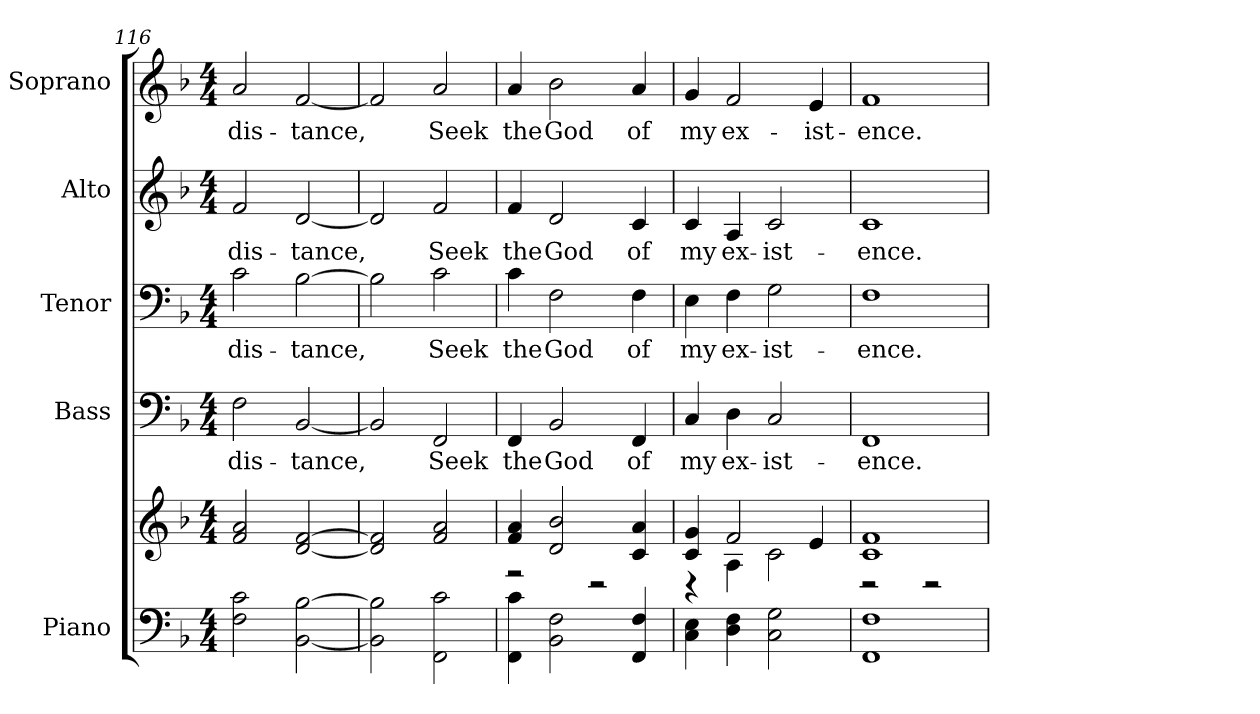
**kern	**kern	**kern	**text	**kern	**text	**kern	**text	**kern	**text
*part5	*part5	*part4	*part4	*part3	*part3	*part2	*part2	*part1	*part1
*staff6	*staff5	*staff4	*staff4	*staff3	*staff3	*staff2	*staff2	*staff1	*staff1
*I"Piano	*	*I"Bass	*	*I"Tenor	*	*I"Alto	*	*I"Soprano	*
*I'Pno.	*	*I'B.	*	*I'T.	*	*I'A.	*	*I'S.	*
*clefF4	*clefG2	*clefF4	*	*clefF4	*	*clefG2	*	*clefG2	*
*k[b-]	*k[b-]	*k[b-]	*	*k[b-]	*	*k[b-]	*	*k[b-]	*
*F:	*F:	*F:	*	*F:	*	*F:	*	*F:	*
*M4/4	*M4/4	*M4/4	*	*M4/4	*	*M4/4	*	*M4/4	*
=116	=116	=116	=116	=116	=116	=116	=116	=116	=116
!	!	!	!LO:LY:b:color=#000000	!	!	!	!	!	!
!	!	!	!	!	!LO:LY:b:color=#000000	!	!	!	!
!	!	!	!	!	!	!	!LO:LY:b:color=#000000	!	!
!	!	!	!	!	!	!	!	!	!LO:LY:b:color=#000000
2Fi\ 2ci	2fi/ 2ai	2Fi\	dis-	2ci\	dis-	2fi/	dis-	2ai/	dis-
!	!	!	!LO:LY:b:color=#000000	!	!	!	!	!	!
!	!	!	!	!	!LO:LY:b:color=#000000	!	!	!	!
!	!	!	!	!	!	!	!LO:LY:b:color=#000000	!	!
!	!	!	!	!	!	!	!	!	!LO:LY:b:color=#000000
[<2BB-i\ [>2B-i	[<2di/ [>2fi	[<2BB-i/	-tance,	[>2B-i\	-tance,	[<2di/	-tance,	[<2fi/	-tance,
!!LO:PB:g=z
=117	=117	=117	=117	=117	=117	=117	=117	=117	=117
2BB-i\] 2B-i]	2di/] 2fi]	2BB-i/]	.	2B-i\]	.	2di/]	.	2fi/]	.
!	!	!	!LO:LY:b:color=#000000	!	!	!	!	!	!
!	!	!	!	!	!LO:LY:b:color=#000000	!	!	!	!
!	!	!	!	!	!	!	!LO:LY:b:color=#000000	!	!
!	!	!	!	!	!	!	!	!	!LO:LY:b:color=#000000
2FFi\ 2ci	2fi/ 2ai	2FFi/	Seek	2ci\	Seek	2fi/	Seek	2ai/	Seek
=118	=118	=118	=118	=118	=118	=118	=118	=118	=118
*	*^	*	*	*	*	*	*	*	*
!	!	!	!	!LO:LY:b:color=#000000	!	!	!	!	!	!
!	!	!	!	!	!	!LO:LY:b:color=#000000	!	!	!	!
!	!	!	!	!	!	!	!	!LO:LY:b:color=#000000	!	!
!	!	!	!	!	!	!	!	!	!	!LO:LY:b:color=#000000
4FFi\ 4ci	4fi/ 4ai	2r	4FFi/	the	4ci\	the	4fi/	the	4ai/	the
!	!	!	!	!LO:LY:b:color=#000000	!	!	!	!	!	!
!	!	!	!	!	!	!LO:LY:b:color=#000000	!	!	!	!
!	!	!	!	!	!	!	!	!LO:LY:b:color=#000000	!	!
!	!	!	!	!	!	!	!	!	!	!LO:LY:b:color=#000000
2BB-i\ 2Fi	2di/ 2b-i	.	2BB-i/	God	2Fi\	God	2di/	God	2b-i\	God
.	.	2r	.	.	.	.	.	.	.	.
!	!	!	!	!LO:LY:b:color=#000000	!	!	!	!	!	!
!	!	!	!	!	!	!LO:LY:b:color=#000000	!	!	!	!
!	!	!	!	!	!	!	!	!LO:LY:b:color=#000000	!	!
!	!	!	!	!	!	!	!	!	!	!LO:LY:b:color=#000000
4FFi/ 4Fi	4ci/ 4ai	.	4FFi/	of	4Fi\	of	4ci/	of	4ai/	of
!!LO:PB:g=z
=119	=119	=119	=119	=119	=119	=119	=119	=119	=119	=119
!	!	!	!	!LO:LY:b:color=#000000	!	!	!	!	!	!
!	!	!	!	!	!	!LO:LY:b:color=#000000	!	!	!	!
!	!	!	!	!	!	!	!	!LO:LY:b:color=#000000	!	!
!	!	!	!	!	!	!	!	!	!	!LO:LY:b:color=#000000
4Ci\ 4Ei	4ci/ 4gi	4r	4Ci/	my	4Ei\	my	4ci/	my	4gi/	my
!	!	!	!	!LO:LY:b:color=#000000	!	!	!	!	!	!
!	!	!	!	!	!	!LO:LY:b:color=#000000	!	!	!	!
!	!	!	!	!	!	!	!	!LO:LY:b:color=#000000	!	!
!	!	!	!	!	!	!	!	!	!	!LO:LY:b:color=#000000
4Di\ 4Fi	2fi/	4Ai\	4Di\	ex-	4Fi\	ex-	4Ai/	ex-	2fi/	ex-
!	!	!	!	!LO:LY:b:color=#000000	!	!	!	!	!	!
!	!	!	!	!	!	!LO:LY:b:color=#000000	!	!	!	!
!	!	!	!	!	!	!	!	!LO:LY:b:color=#000000	!	!
2Ci\ 2Gi	.	2ci\	2Ci/	-ist-	2Gi\	-ist-	2ci/	-ist-	.	.
!	!	!	!	!	!	!	!	!	!	!LO:LY:b:color=#000000
.	4ei/	.	.	.	.	.	.	.	4ei/	-ist-
=120	=120	=120	=120	=120	=120	=120	=120	=120	=120	=120
!	!	!	!	!LO:LY:b:color=#000000	!	!	!	!	!	!
!	!	!	!	!	!	!LO:LY:b:color=#000000	!	!	!	!
!	!	!	!	!	!	!	!	!LO:LY:b:color=#000000	!	!
!	!	!	!	!	!	!	!	!	!	!LO:LY:b:color=#000000
1FFi 1Fi	1ci 1fi	2r	1FFi	-ence.	1Fi	-ence.	1ci	-ence.	1fi	-ence.
.	.	2r	.	.	.	.	.	.	.	.
*	*v	*v	*	*	*	*	*	*	*	*
=	=	=	=	=	=	=	=	=	=
*-	*-	*-	*-	*-	*-	*-	*-	*-	*-
